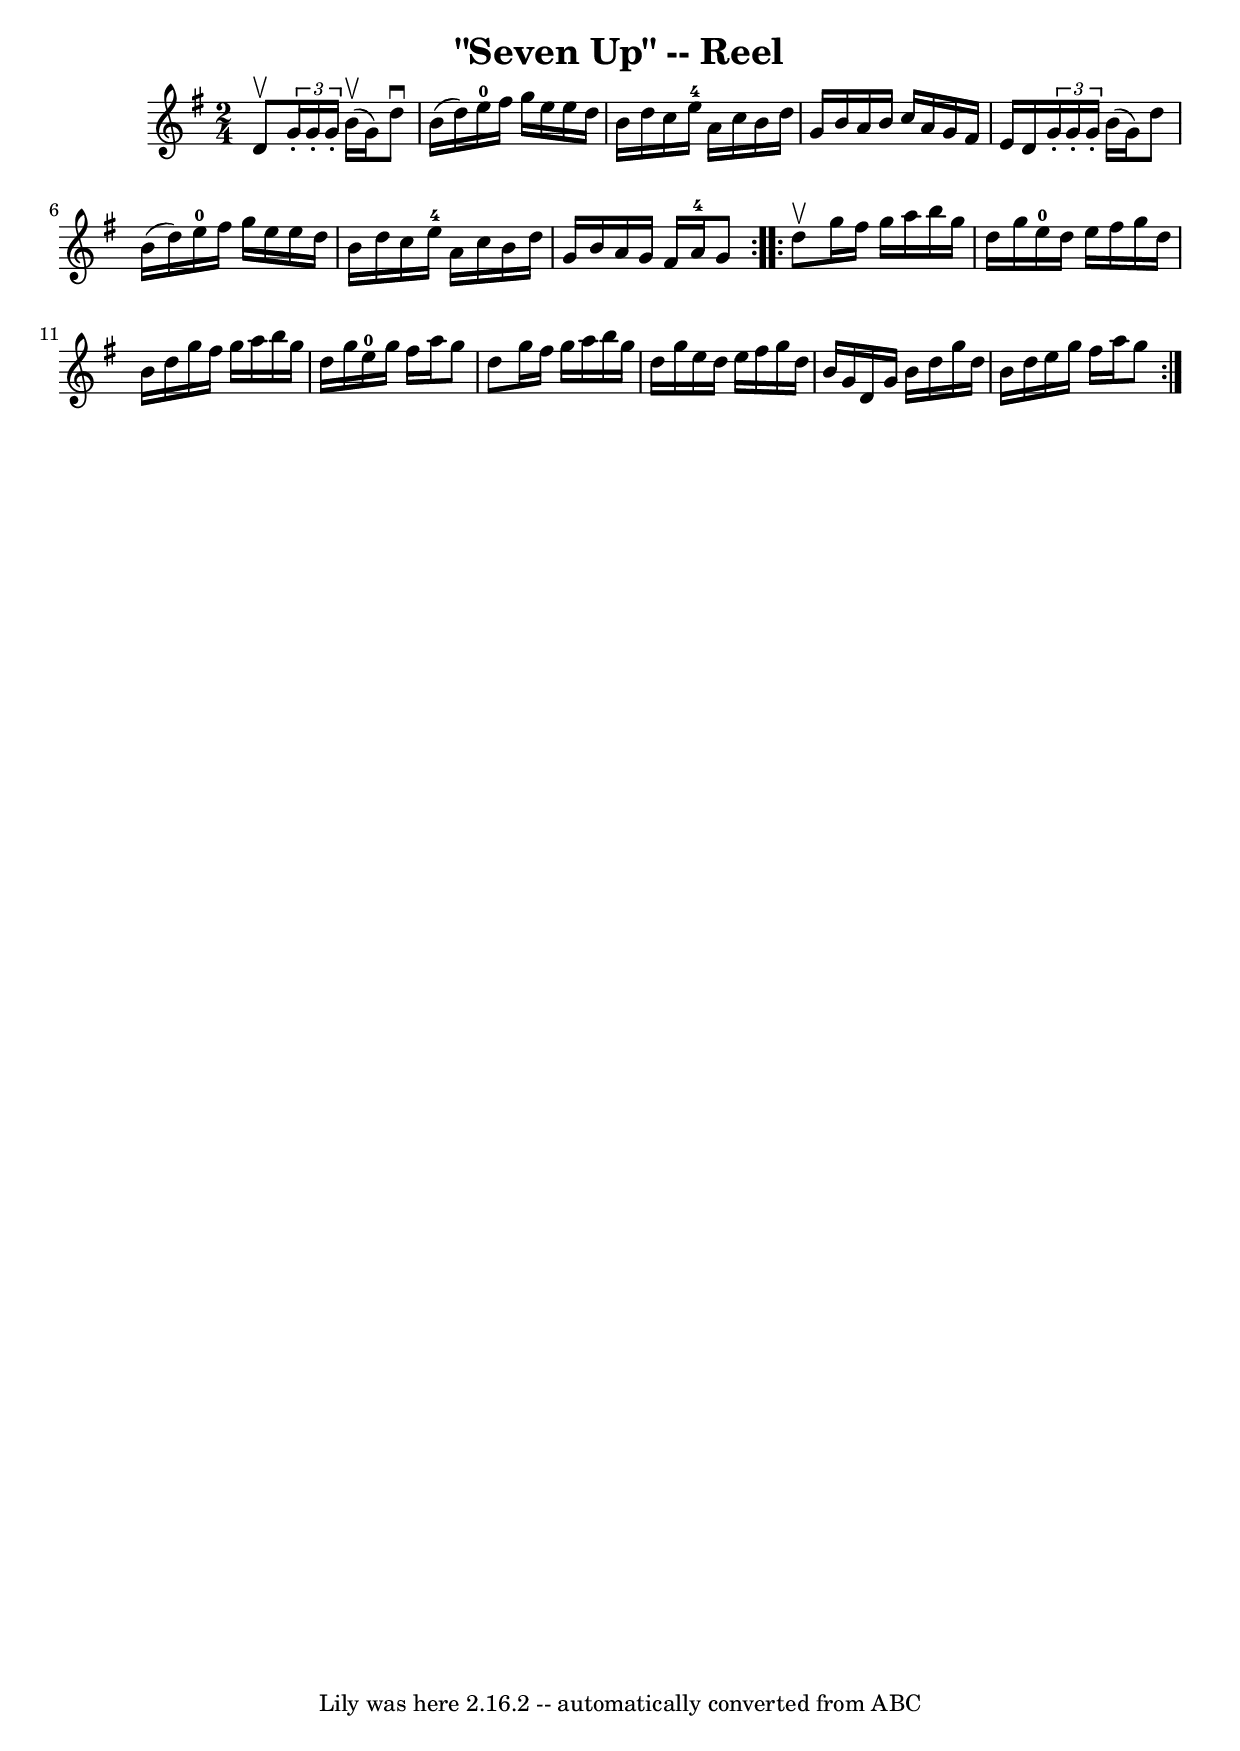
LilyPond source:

\version "2.16.2"
\include "Mammoth.ily"
\header {
  %% book = "Ryan's Mammoth Collection"
  crossRefNumber = "1"
  footnotes = "\\\\"
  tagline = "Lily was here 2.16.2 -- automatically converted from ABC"
  title = "\"Seven Up\" -- Reel"

}
voicedefault =  {



  \repeat volta 2 {

    \time 2/4 
    \key g \major
    d'8^\upbow |
    \times 2/3 { g'16-.   
		 g'16-. g'16-. 
	       } b'16^\upbow(g'16) d''8^\downbow b'16 (
    d''16)   |
    e''16-0 fis''16 g''16 e''16 e''16    
    d''16 b'16 d''16    |
    c''16 e''16-4 a'16 c''16    
    b'16 d''16 g'16 b'16    |
    a'16 b'16 c''16 a'16    
    g'16 fis'16 e'16 d'16    |
    \times 2/3 { g'16-. g'16-. 
		 g'16-. 
	       } b'16 (g'16) d''8 b'16 (d''16)   |
    
    e''16-0 fis''16 g''16 e''16 e''16 d''16 b'16 d''16    
    |
    c''16 e''16-4 a'16 c''16 b'16 d''16 g'16 b'16 
    |
    a'16 g'16 fis'16 a'16-4 g'8  
  }     

  \repeat volta 2 {
    d''8^\upbow |
    g''16 fis''16 g''16    
    a''16 b''16 g''16 d''16 g''16    |
    e''16-0 d''16    
    e''16 fis''16 g''16 d''16 b'16 d''16    |
    g''16    
    fis''16 g''16 a''16 b''16 g''16 d''16 g''16    |
    
    e''16-0 g''16 fis''16 a''16 g''8 d''8    |
    g''16    
    fis''16 g''16 a''16 b''16 g''16 d''16 g''16    |
    
    e''16 d''16 e''16 fis''16 g''16 d''16 b'16 g'16    
    |
    d'16 g'16 b'16 d''16 g''16 d''16 b'16 d''16    
    |
    e''16 g''16 fis''16 a''16 g''8  
  }   

}

\score{
  <<

    \context Staff="default"
    {
      \voicedefault 
      
    }

  >>
  \layout {
    
  }
  \midi {
  }

}
